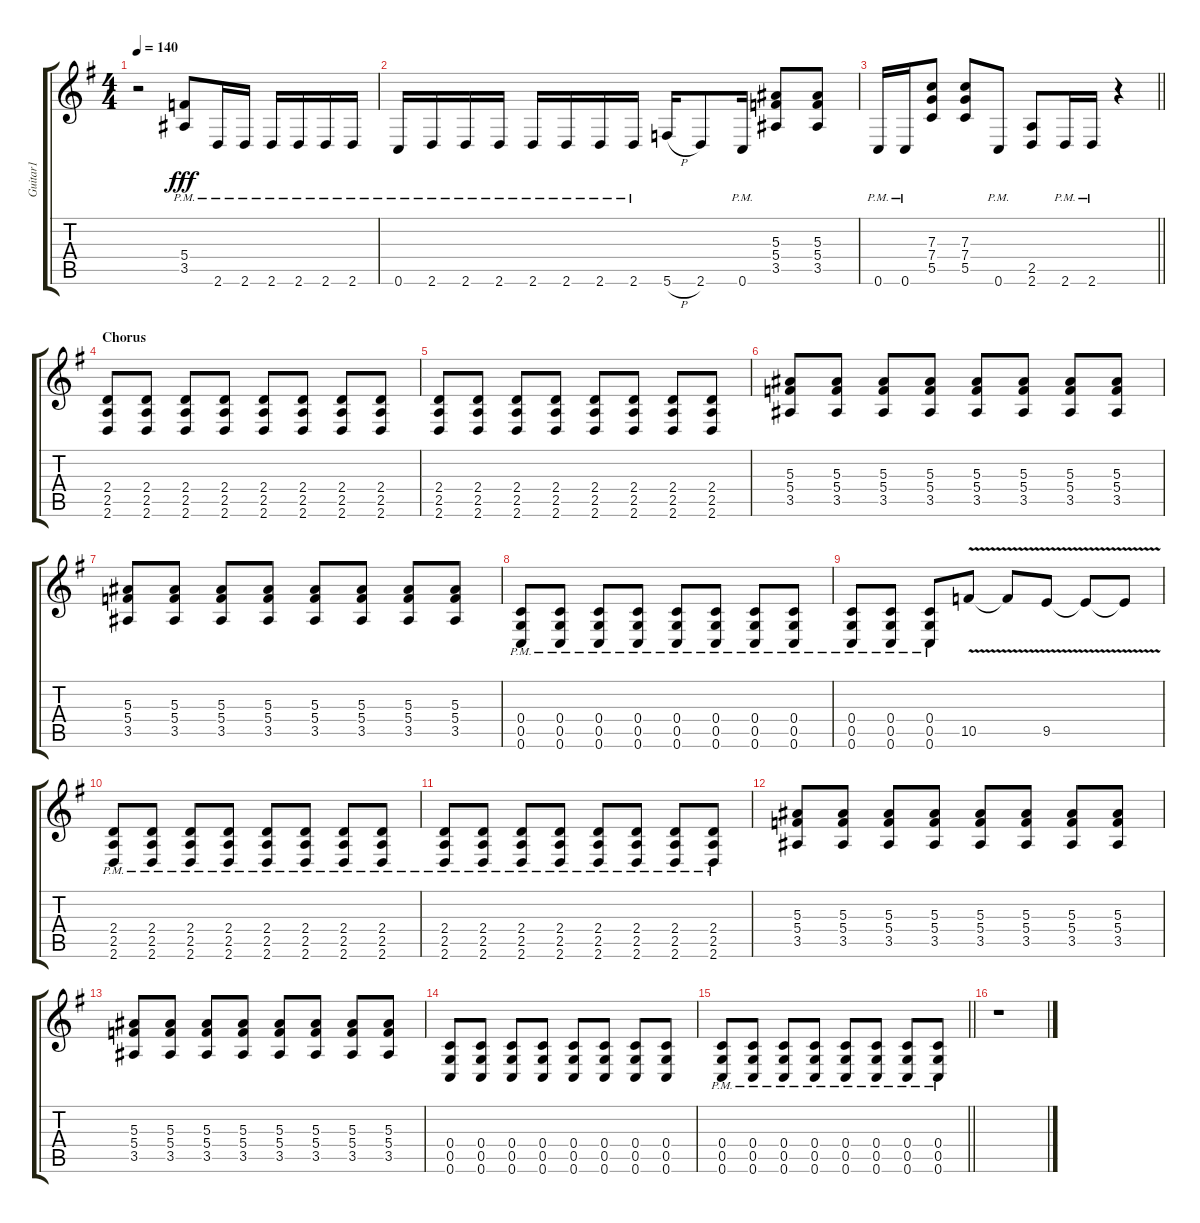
\track ("Guitar1" "Guitar1") {instrument distortionguitar}
\staff {score tabs}
\tuning (D4 A3 F3 C3 G2 C2) {hide}
\ts (4 4)
\tempo 140
\clef g2
\ks g
r.2{dy fff} (5.4{pm} 3.5{pm}).8 2.6{pm}.16 2.6{pm}.16 2.6{pm}.16 2.6{pm}.16 2.6{pm}.16 2.6{pm}.16 |
0.6{pm}.16 2.6{pm}.16 2.6{pm}.16 2.6{pm}.16 2.6{pm}.16 2.6{pm}.16 2.6{pm}.16 2.6{pm}.16 5.6{h}.16 2.6.8 0.6{pm}.16 (5.3 5.4 3.5).8 (5.3 5.4 3.5).8 |
\barLineRight lightlight
0.6{pm}.16 0.6{pm}.16 (7.3 7.4 5.5).8 (7.3 7.4 5.5).8 0.6{pm}.8 (2.5 2.6).8 2.6{pm}.16 2.6{pm}.16 r.4 |
\section ("" "Chorus")
(2.4 2.5 2.6).8 (2.4 2.5 2.6).8 (2.4 2.5 2.6).8 (2.4 2.5 2.6).8 (2.4 2.5 2.6).8 (2.4 2.5 2.6).8 (2.4 2.5 2.6).8 (2.4 2.5 2.6).8 |
(2.4 2.5 2.6).8 (2.4 2.5 2.6).8 (2.4 2.5 2.6).8 (2.4 2.5 2.6).8 (2.4 2.5 2.6).8 (2.4 2.5 2.6).8 (2.4 2.5 2.6).8 (2.4 2.5 2.6).8 |
(5.3 5.4 3.5).8 (5.3 5.4 3.5).8 (5.3 5.4 3.5).8 (5.3 5.4 3.5).8 (5.3 5.4 3.5).8 (5.3 5.4 3.5).8 (5.3 5.4 3.5).8 (5.3 5.4 3.5).8 |
(5.3 5.4 3.5).8 (5.3 5.4 3.5).8 (5.3 5.4 3.5).8 (5.3 5.4 3.5).8 (5.3 5.4 3.5).8 (5.3 5.4 3.5).8 (5.3 5.4 3.5).8 (5.3 5.4 3.5).8 |
(0.4{pm} 0.5{pm} 0.6{pm}).8 (0.4{pm} 0.5{pm} 0.6{pm}).8 (0.4{pm} 0.5{pm} 0.6{pm}).8 (0.4{pm} 0.5{pm} 0.6{pm}).8 (0.4{pm} 0.5{pm} 0.6{pm}).8 (0.4{pm} 0.5{pm} 0.6{pm}).8 (0.4{pm} 0.5{pm} 0.6{pm}).8 (0.4{pm} 0.5{pm} 0.6{pm}).8 |
(0.4{pm} 0.5{pm} 0.6{pm}).8 (0.4{pm} 0.5{pm} 0.6{pm}).8 (0.4{pm} 0.5{pm} 0.6{pm}).8 10.5{v}.8 10.5{v t}.8 9.5{v}.8 9.5{v t}.8 9.5{v t}.8 |
(2.4{pm} 2.5{pm} 2.6{pm}).8 (2.4{pm} 2.5{pm} 2.6{pm}).8 (2.4{pm} 2.5{pm} 2.6{pm}).8 (2.4{pm} 2.5{pm} 2.6{pm}).8 (2.4{pm} 2.5{pm} 2.6{pm}).8 (2.4{pm} 2.5{pm} 2.6{pm}).8 (2.4{pm} 2.5{pm} 2.6{pm}).8 (2.4{pm} 2.5{pm} 2.6{pm}).8 |
(2.4{pm} 2.5{pm} 2.6{pm}).8 (2.4{pm} 2.5{pm} 2.6{pm}).8 (2.4{pm} 2.5{pm} 2.6{pm}).8 (2.4{pm} 2.5{pm} 2.6{pm}).8 (2.4{pm} 2.5{pm} 2.6{pm}).8 (2.4{pm} 2.5{pm} 2.6{pm}).8 (2.4{pm} 2.5{pm} 2.6{pm}).8 (2.4{pm} 2.5{pm} 2.6{pm}).8 |
(5.3 5.4 3.5).8 (5.3 5.4 3.5).8 (5.3 5.4 3.5).8 (5.3 5.4 3.5).8 (5.3 5.4 3.5).8 (5.3 5.4 3.5).8 (5.3 5.4 3.5).8 (5.3 5.4 3.5).8 |
(5.3 5.4 3.5).8 (5.3 5.4 3.5).8 (5.3 5.4 3.5).8 (5.3 5.4 3.5).8 (5.3 5.4 3.5).8 (5.3 5.4 3.5).8 (5.3 5.4 3.5).8 (5.3 5.4 3.5).8 |
(0.4 0.5 0.6).8 (0.4 0.5 0.6).8 (0.4 0.5 0.6).8 (0.4 0.5 0.6).8 (0.4 0.5 0.6).8 (0.4 0.5 0.6).8 (0.4 0.5 0.6).8 (0.4 0.5 0.6).8 |
\barLineRight lightlight
(0.4{pm} 0.5{pm} 0.6{pm}).8 (0.4{pm} 0.5{pm} 0.6{pm}).8 (0.4{pm} 0.5{pm} 0.6{pm}).8 (0.4{pm} 0.5{pm} 0.6{pm}).8 (0.4{pm} 0.5{pm} 0.6{pm}).8 (0.4{pm} 0.5{pm} 0.6{pm}).8 (0.4{pm} 0.5{pm} 0.6{pm}).8 (0.4{pm} 0.5{pm} 0.6{pm}).8 |
r.1
